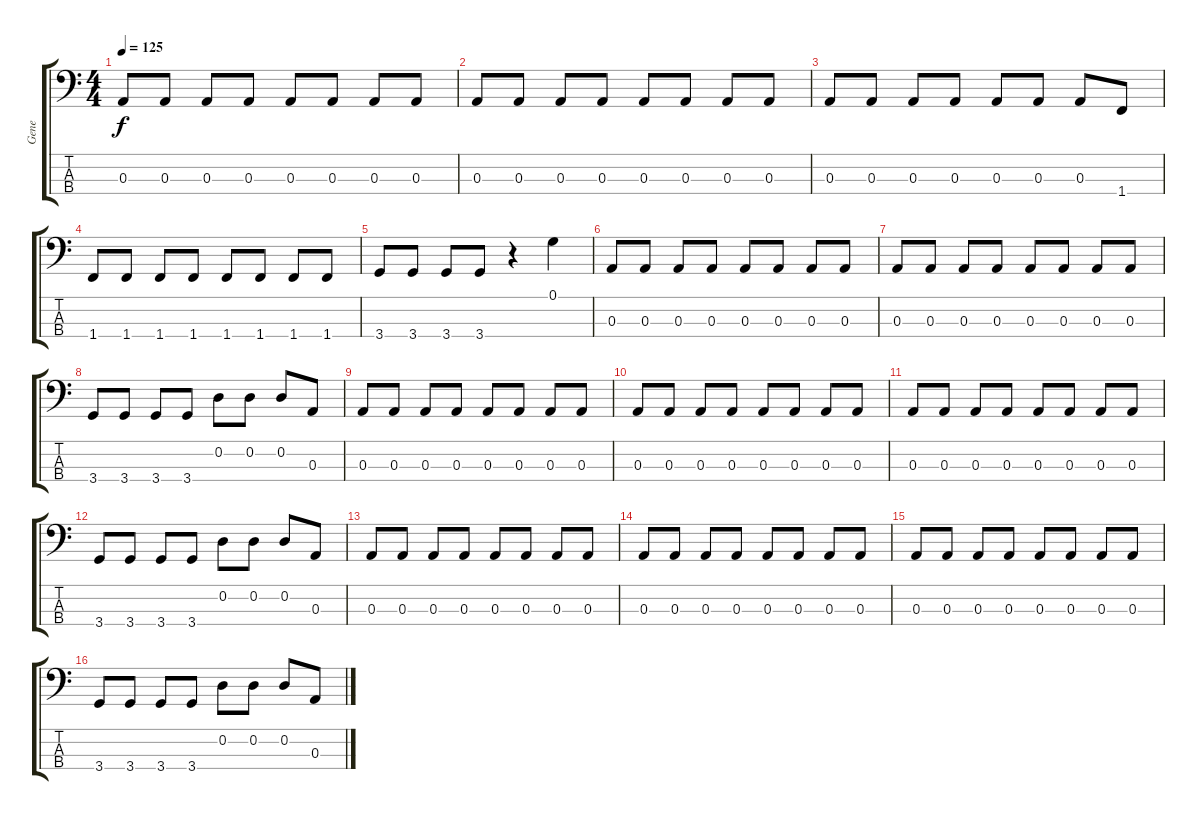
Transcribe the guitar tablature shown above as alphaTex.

\track ("Gene" "Gene") {instrument electricbasspick}
\staff {score tabs}
\tuning (G2 D2 A1 E1) {hide}
\ts (4 4)
\tempo 125
\clef f4
\ks c
0.3.8{dy f} 0.3.8 0.3.8 0.3.8 0.3.8 0.3.8 0.3.8 0.3.8 |
0.3.8 0.3.8 0.3.8 0.3.8 0.3.8 0.3.8 0.3.8 0.3.8 |
0.3.8 0.3.8 0.3.8 0.3.8 0.3.8 0.3.8 0.3.8 1.4.8 |
1.4.8 1.4.8 1.4.8 1.4.8 1.4.8 1.4.8 1.4.8 1.4.8 |
3.4.8 3.4.8 3.4.8 3.4.8 r.4 0.1.4 |
0.3.8 0.3.8 0.3.8 0.3.8 0.3.8 0.3.8 0.3.8 0.3.8 |
0.3.8 0.3.8 0.3.8 0.3.8 0.3.8 0.3.8 0.3.8 0.3.8 |
3.4.8 3.4.8 3.4.8 3.4.8 0.2.8 0.2.8 0.2.8 0.3.8 |
0.3.8 0.3.8 0.3.8 0.3.8 0.3.8 0.3.8 0.3.8 0.3.8 |
0.3.8 0.3.8 0.3.8 0.3.8 0.3.8 0.3.8 0.3.8 0.3.8 |
0.3.8 0.3.8 0.3.8 0.3.8 0.3.8 0.3.8 0.3.8 0.3.8 |
3.4.8 3.4.8 3.4.8 3.4.8 0.2.8 0.2.8 0.2.8 0.3.8 |
0.3.8 0.3.8 0.3.8 0.3.8 0.3.8 0.3.8 0.3.8 0.3.8 |
0.3.8 0.3.8 0.3.8 0.3.8 0.3.8 0.3.8 0.3.8 0.3.8 |
0.3.8 0.3.8 0.3.8 0.3.8 0.3.8 0.3.8 0.3.8 0.3.8 |
3.4.8 3.4.8 3.4.8 3.4.8 0.2.8 0.2.8 0.2.8 0.3.8
